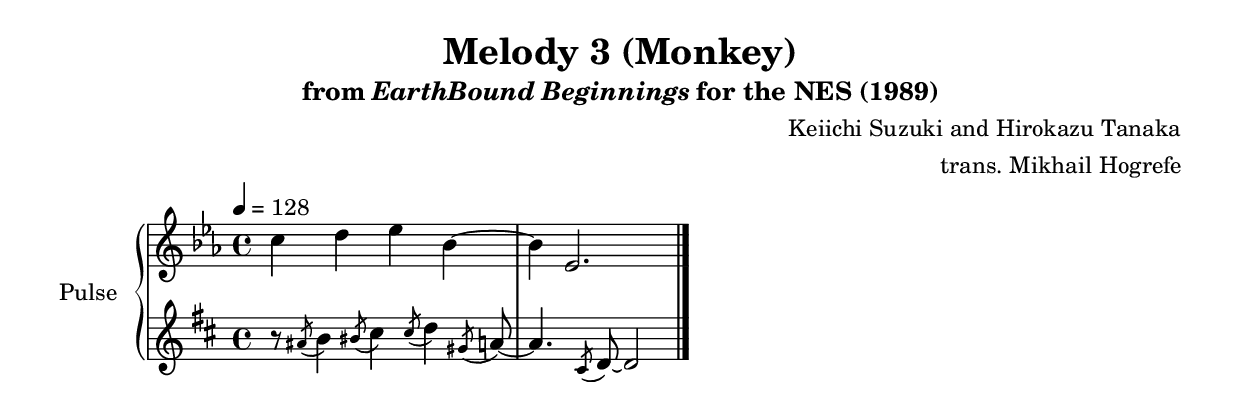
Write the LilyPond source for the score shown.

\version "2.24.3"

\book {
    \header {
        title = "Melody 3 (Monkey)"
        subtitle = \markup { "from" {\italic "EarthBound Beginnings"} "for the NES (1989)" }
        composer = "Keiichi Suzuki and Hirokazu Tanaka"
        arranger = "trans. Mikhail Hogrefe"
    }

    \score {
        {
            \new GrandStaff <<
                \set GrandStaff.instrumentName = "Pulse"
                \set GrandStaff.shortInstrumentName = "P."
                \new Staff \relative c'' {
\tempo 4 = 128
\key ees \major
c4 d ees bes ~ |
bes4 ees,2. |
\bar "|."
                }

                \new Staff \relative c'' {
\key d \major
r8 \acciaccatura ais8 b4 \acciaccatura bis8 cis4 \acciaccatura cis8 d4 \acciaccatura gis,8 a8 ~ |
a4. \acciaccatura cis,8 d8 ~ d2 |
                }
            >>
        }
        \midi {}
        \layout {
            \context {
                \Staff
                \RemoveEmptyStaves
            }
            \context {
                \DrumStaff
                \RemoveEmptyStaves
            }
        }
    }
}
